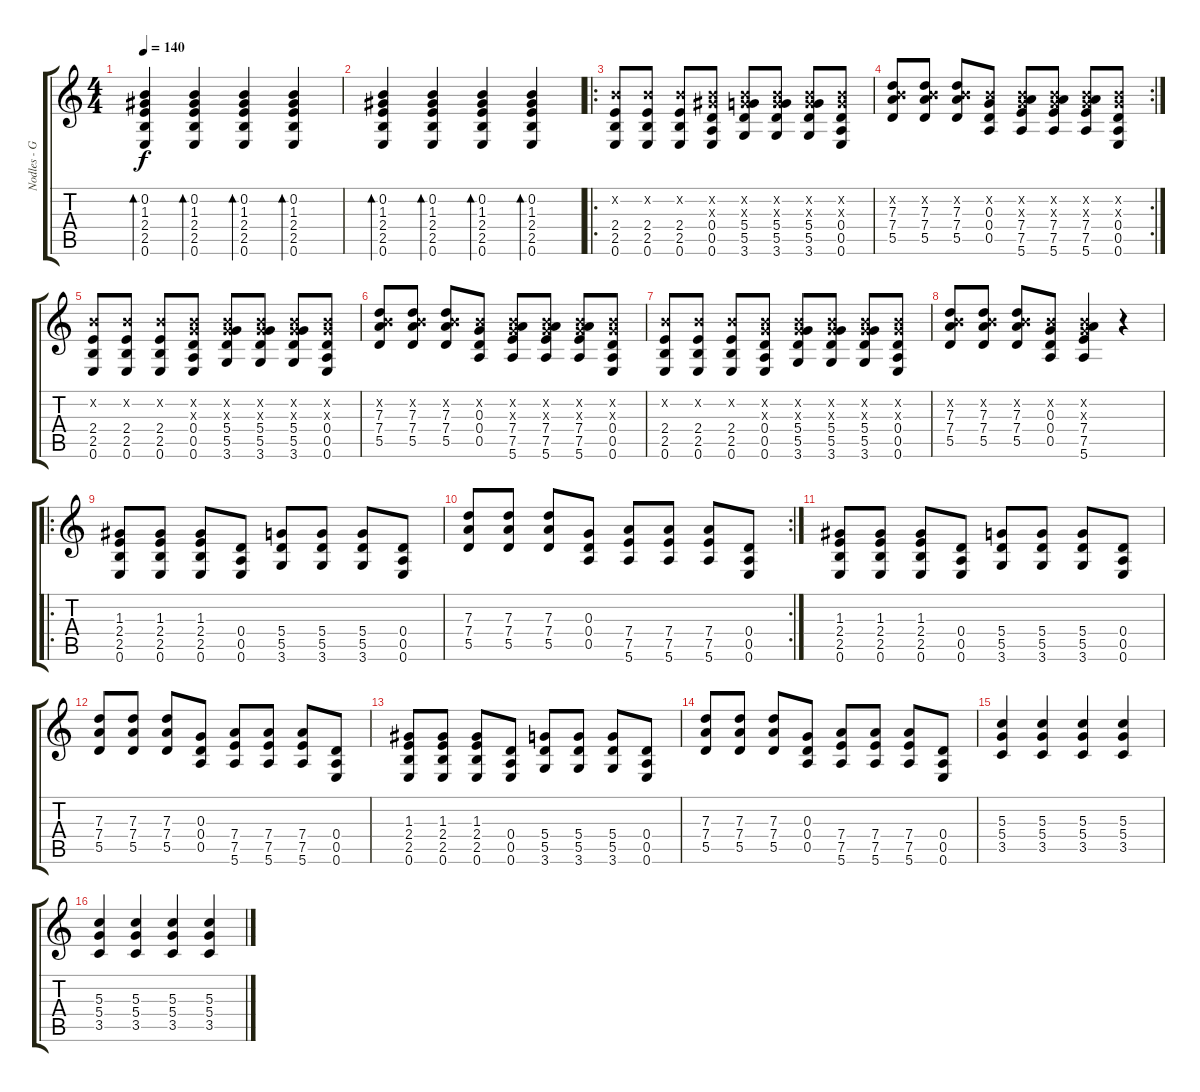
\track ("Nodles - Guitarra" "Nodles - G") {instrument electricguitarclean}
\staff {score tabs}
\tuning (E4 B3 G3 D3 A2 E2) {hide}
\ts (4 4)
\tempo 140
\clef g2
\ks c
(0.2 1.3 2.4 2.5 0.6).4{bd 30 dy f volume 13 instrument electricguitarclean} (0.2 1.3 2.4 2.5 0.6).4{bd 30} (0.2 1.3 2.4 2.5 0.6).4{bd 30} (0.2 1.3 2.4 2.5 0.6).4{bd 30} |
(0.2 1.3 2.4 2.5 0.6).4{bd 30} (0.2 1.3 2.4 2.5 0.6).4{bd 30} (0.2 1.3 2.4 2.5 0.6).4{bd 30} (0.2 1.3 2.4 2.5 0.6).4{bd 30} |
\ro
(0.2{x} 2.4 2.5 0.6).8{volume 11 instrument electricguitarmuted} (0.2{x} 2.4 2.5 0.6).8 (0.2{x} 2.4 2.5 0.6).8 (0.2{x} 1.3{x} 0.4 0.5 0.6).8 (0.2{x} 0.3{x} 5.4 5.5 3.6).8 (0.2{x} 0.3{x} 5.4 5.5 3.6).8 (0.2{x} 0.3{x} 5.4 5.5 3.6).8 (0.2{x} 0.3{x} 0.4 0.5 0.6).8 |
\rc 2
(0.2{x} 7.3 7.4 5.5).8 (0.2{x} 7.3 7.4 5.5).8 (0.2{x} 7.3 7.4 5.5).8 (0.2{x} 0.3 0.4 0.5).8 (0.2{x} 0.3{x} 7.4 7.5 5.6).8 (0.2{x} 0.3{x} 7.4 7.5 5.6).8 (0.2{x} 0.3{x} 7.4 7.5 5.6).8 (0.2{x} 0.3{x} 0.4 0.5 0.6).8 |
(0.2{x} 2.4 2.5 0.6).8 (0.2{x} 2.4 2.5 0.6).8 (0.2{x} 2.4 2.5 0.6).8 (0.2{x} 0.3{x} 0.4 0.5 0.6).8 (0.2{x} 0.3{x} 5.4 5.5 3.6).8 (0.2{x} 0.3{x} 5.4 5.5 3.6).8 (0.2{x} 0.3{x} 5.4 5.5 3.6).8 (0.2{x} 0.3{x} 0.4 0.5 0.6).8 |
(0.2{x} 7.3 7.4 5.5).8 (0.2{x} 7.3 7.4 5.5).8 (0.2{x} 7.3 7.4 5.5).8 (0.2{x} 0.3 0.4 0.5).8 (0.2{x} 0.3{x} 7.4 7.5 5.6).8 (0.2{x} 0.3{x} 7.4 7.5 5.6).8 (0.2{x} 0.3{x} 7.4 7.5 5.6).8 (0.2{x} 0.3{x} 0.4 0.5 0.6).8 |
(0.2{x} 2.4 2.5 0.6).8 (0.2{x} 2.4 2.5 0.6).8 (0.2{x} 2.4 2.5 0.6).8 (0.2{x} 0.3{x} 0.4 0.5 0.6).8 (0.2{x} 0.3{x} 5.4 5.5 3.6).8 (0.2{x} 0.3{x} 5.4 5.5 3.6).8 (0.2{x} 0.3{x} 5.4 5.5 3.6).8 (0.2{x} 0.3{x} 0.4 0.5 0.6).8 |
(0.2{x} 7.3 7.4 5.5).8 (0.2{x} 7.3 7.4 5.5).8 (0.2{x} 7.3 7.4 5.5).8 (0.2{x} 0.3 0.4 0.5).8 (0.2{x} 0.3{x} 7.4 7.5 5.6).4 r.4 |
\ro
(1.3 2.4 2.5 0.6).8{volume 13 instrument electricguitarclean} (1.3 2.4 2.5 0.6).8 (1.3 2.4 2.5 0.6).8 (0.4 0.5 0.6).8 (5.4 5.5 3.6).8 (5.4 5.5 3.6).8 (5.4 5.5 3.6).8 (0.4 0.5 0.6).8 |
\rc 2
(7.3 7.4 5.5).8 (7.3 7.4 5.5).8 (7.3 7.4 5.5).8 (0.3 0.4 0.5).8 (7.4 7.5 5.6).8 (7.4 7.5 5.6).8 (7.4 7.5 5.6).8 (0.4 0.5 0.6).8 |
(1.3 2.4 2.5 0.6).8 (1.3 2.4 2.5 0.6).8 (1.3 2.4 2.5 0.6).8 (0.4 0.5 0.6).8 (5.4 5.5 3.6).8 (5.4 5.5 3.6).8 (5.4 5.5 3.6).8 (0.4 0.5 0.6).8 |
(7.3 7.4 5.5).8 (7.3 7.4 5.5).8 (7.3 7.4 5.5).8 (0.3 0.4 0.5).8 (7.4 7.5 5.6).8 (7.4 7.5 5.6).8 (7.4 7.5 5.6).8 (0.4 0.5 0.6).8 |
(1.3 2.4 2.5 0.6).8 (1.3 2.4 2.5 0.6).8 (1.3 2.4 2.5 0.6).8 (0.4 0.5 0.6).8 (5.4 5.5 3.6).8 (5.4 5.5 3.6).8 (5.4 5.5 3.6).8 (0.4 0.5 0.6).8 |
(7.3 7.4 5.5).8 (7.3 7.4 5.5).8 (7.3 7.4 5.5).8 (0.3 0.4 0.5).8 (7.4 7.5 5.6).8 (7.4 7.5 5.6).8 (7.4 7.5 5.6).8 (0.4 0.5 0.6).8 |
(5.3 5.4 3.5).4 (5.3 5.4 3.5).4 (5.3 5.4 3.5).4 (5.3 5.4 3.5).4 |
(5.3 5.4 3.5).4 (5.3 5.4 3.5).4 (5.3 5.4 3.5).4 (5.3 5.4 3.5).4
